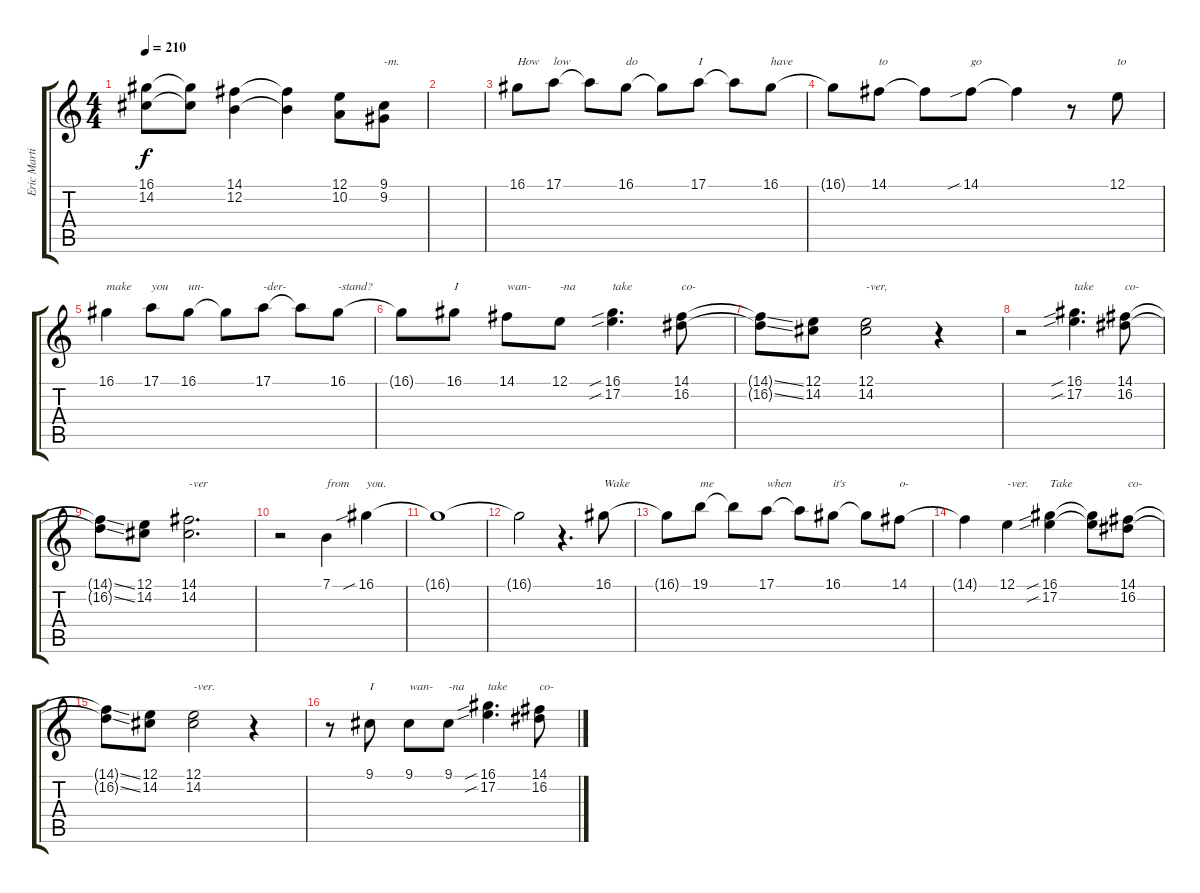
\track ("Eric Martin with backup vocals" "Eric Marti") {instrument whistle}
\staff {score tabs}
\tuning (E4 B3 G3 D3 A2 E2) {hide}
\ts (4 4)
\tempo 210
\clef g2
\ks c
(16.1{t} 14.2{t}).8{dy f} (16.1{t} 14.2{t}).8 (14.1 12.2).4 (14.1{t} 12.2{t}).4 (12.1 10.2).8 (9.1 9.2).8{txt "-m."} |
|
16.1.8{txt "How"} 17.1.8{txt "low"} 17.1{t}.8 16.1.8{txt "do"} 16.1{t}.8 17.1.8{txt "I"} 17.1{t}.8 16.1.8{txt "have"} |
16.1{t}.8 14.1.8{txt "to"} 14.1{t}.8 14.1{sib}.8{txt "go"} 14.1{t}.4 r.8 12.1.8{txt "to"} |
16.1.4{txt "make"} 17.1.8{txt "you"} 16.1.8{txt "un-"} 16.1{t}.8 17.1.8{txt "-der-"} 17.1{t}.8 16.1.8{txt "-stand?"} |
16.1{t}.8 16.1.8{txt "I"} 14.1.8{txt "wan-"} 12.1.8{txt "-na"} (16.1{sib} 17.2{sib}).4{d txt "take"} (14.1 16.2).8{txt "co-"} |
(14.1{ss t} 16.2{ss t}).8 (12.1 14.2).8 (12.1 14.2).2{txt "-ver,"} r.4 |
r.2 (16.1{sib} 17.2{sib}).4{d txt "take"} (14.1 16.2).8{txt "co-"} |
(14.1{ss t} 16.2{ss t}).8 (12.1 14.2).8 (14.1 14.2).2{d txt "-ver"} |
r.2 7.1.4{txt "from"} 16.1{sib}.4{txt "you."} |
16.1{t}.1 |
16.1{t}.2 r.4{d} 16.1.8{txt "Wake"} |
16.1{t}.8 19.1.8{txt "me"} 19.1{t}.8 17.1.8{txt "when"} 17.1{t}.8 16.1.8{txt "it's"} 16.1{t}.8 14.1.8{txt "o-"} |
14.1{t}.4 12.1.4{txt "-ver."} (16.1{sib} 17.2{sib}).4{txt "Take"} (16.1{t} 17.2{t}).8 (14.1 16.2).8{txt "co-"} |
(14.1{ss t} 16.2{ss t}).8 (12.1 14.2).8 (12.1 14.2).2{txt "-ver."} r.4 |
r.8 9.1.8{txt "I"} 9.1.8{txt "wan-"} 9.1.8{txt "-na"} (16.1{sib} 17.2{sib}).4{d txt "take"} (14.1 16.2).8{txt "co-"}
